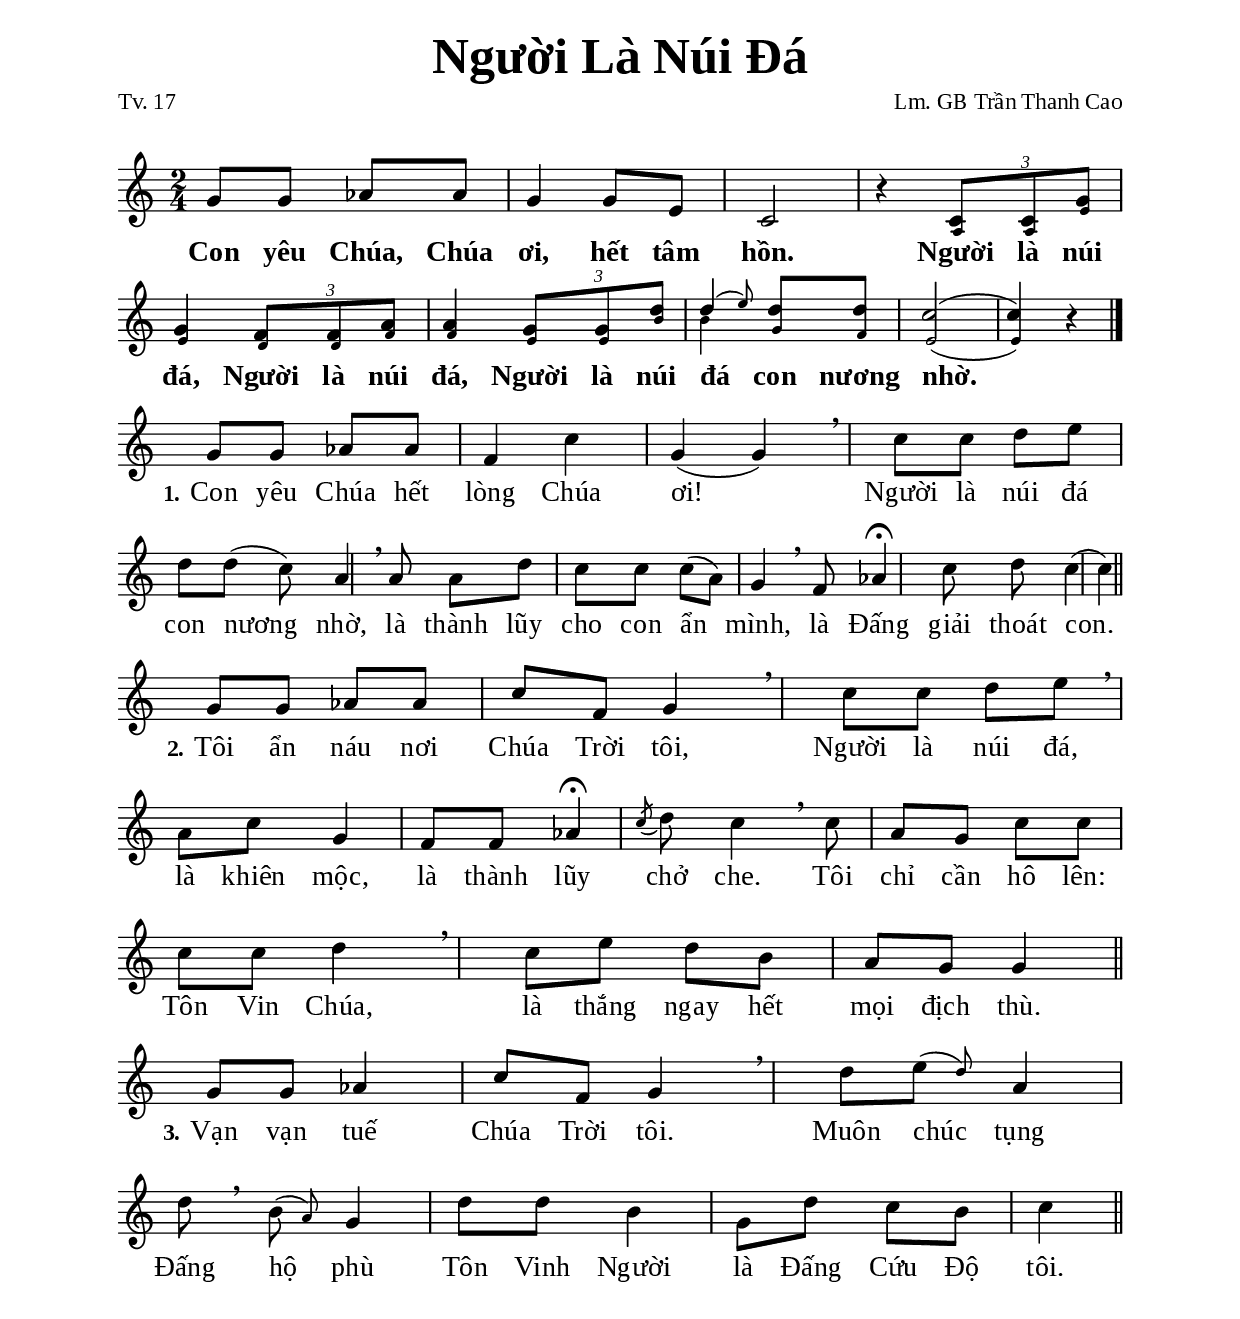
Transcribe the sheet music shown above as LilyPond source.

% Cài đặt chung
\version "2.22.1"
\include "english.ly"

\header {
  title = \markup { \fontsize #3 "Người Là Núi Đá" }
  poet = "Tv. 17"
  composer = "Lm. GB Trần Thanh Cao"
  arranger = " "
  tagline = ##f
}

% Nhạc điệp khúc
nhacDiepKhucSop = \relative c'' {
  g8  g af af |
  g4 g8 e |
  c2 |
  r4 \tuplet 3/2 { c8 c g' } |
  g4 \tuplet 3/2 { f8 f a } |
  a4 \tuplet 3/2 { g8 g d' } |
  \afterGrace d4 (e8) d d |
  c2 ^( |
  c4) r \bar "|."
}

nhacDiepKhucBas = \relative c' {
  \skip 2
  \skip 2
  \skip 2
  r4 \tuplet 3/2 { a8 a e' } |
  e4 \tuplet 3/2 { d8 d f } |
  f4 \tuplet 3/2 { e8 e b' } |
  b4 g8 f |
  e2 _( |
  e4) r
}

% Nhạc phiên khúc
nhacPhienKhucMot = \relative c'' {
  g8 g af af f4 c' g (g) \breathe
  c8 c d e d d (c) a4 \breathe
  a8 a d c c c (a) g4 \breathe
  f8 af4 \fermata
  c8 d c4 (c) \bar "||"
}

nhacPhienKhucHai = \relative c'' {
  g8 g af af c f, g4 \breathe
  c8 c d e \breathe
  a, c g4 f8 f af4 \fermata
  \acciaccatura c8 d c4 \breathe
  c8 a g c c c c d4 \breathe
  c8 e d b a g g4 \bar "||"
}

nhacPhienKhucBa = \relative c'' {
  g8 g af4 c8 f, g4 \breathe
  d'8 \afterGrace e (d) a4 d8 \breathe
  \afterGrace b (a) g4
  d'8 d b4 g8 d' c b c4 \bar "||"
}

% Lời điệp khúc
loiDiepKhuc = \lyricmode {
  Con yêu Chúa, Chúa ơi, hết tâm hồn.
  Người là núi đá, Người là núi đá,
  Người là núi đá con nương nhờ.
}

% Lời phiên khúc
loiPhienKhucMot = \lyricmode {
  \set stanza = #"1."
  Con yêu Chúa hết lòng Chúa ơi!
  Người là núi đá con nương nhờ,
  là thành lũy cho con ẩn mình,
  là Đấng giải thoát con.
}

loiPhienKhucHai = \lyricmode {
  \set stanza = #"2."
  Tôi ẩn náu nơi Chúa Trời tôi,
  Người là núi đá,
  là khiên mộc, là thành lũy chở che.
  Tôi chỉ cần hô lên: Tôn Vin Chúa,
  là thắng ngay hết mọi địch thù.
}

loiPhienKhucBa = \lyricmode {
  \set stanza = #"3."
  Vạn vạn tuế Chúa Trời tôi.
  Muôn chúc tụng Đấng hộ phù
  Tôn Vinh Người là Đấng Cứu Độ tôi.
}


% Dàn trang
\paper {
  #(set-paper-size "a4")
  top-margin = 20\mm
  bottom-margin = 10\mm
  left-margin = 20\mm
  right-margin = 20\mm
  indent = #0
  #(define fonts
    (make-pango-font-tree
      "Liberation Serif"
      "Liberation Serif"
      "Liberation Serif"
      (/ 20 20)))
  page-count = #1
  system-system-spacing = #'((basic-distance . 12.5))
  score-system-spacing = #'((basic-distance . 12.))
}

% Thiết lập tông và nhịp
TongNhip = { \key c \major \time 2/4 }

% Đổi kích thước nốt cho bè phụ
notBePhu =
#(define-music-function (font-size music) (number? ly:music?)
   (for-some-music
     (lambda (m)
       (if (music-is-of-type? m 'rhythmic-event)
           (begin
             (set! (ly:music-property m 'tweaks)
                   (cons `(font-size . ,font-size)
                         (ly:music-property m 'tweaks)))
             #t)
           #f))
     music)
   music)

\score {
  \new ChoirStaff <<
    \new Staff = diepKhuc \with {
        \consists "Merge_rests_engraver"
        %\magnifyStaff #(magstep +1)
        printPartCombineTexts = ##f
      }
      <<
      \new Voice \TongNhip \partCombine 
        \nhacDiepKhucSop
        \notBePhu -3 { \nhacDiepKhucBas }
      \new NullVoice = nhacThamChieu \nhacDiepKhucSop
      \new Lyrics \lyricsto nhacThamChieu \loiDiepKhuc
      >>
  >>
  \layout {
    \override Lyrics.LyricText.font-series = #'bold
    \override Lyrics.LyricText.font-size = #+2
    \override Lyrics.LyricSpace.minimum-distance = #2.2
    \override Score.BarNumber.break-visibility = ##(#f #f #f)
    \override Score.SpacingSpanner.uniform-stretching = ##t
  }
}

\score {
  \new ChoirStaff <<
    \new Staff = phienKhuc \with {
        %\magnifyStaff #(magstep +1)
      }
      <<
      \new Voice = beSop {
        \key c \major \time 2/4 \nhacPhienKhucMot
      }
    >>
    \new Lyrics \lyricsto beSop \loiPhienKhucMot
  >>
  \layout {
    \override Staff.TimeSignature.transparent = ##t
    \override Lyrics.LyricText.font-size = #+2
    \override Lyrics.LyricSpace.minimum-distance = #1.7
    \override Score.BarNumber.break-visibility = ##(#f #f #f)
    \override Score.SpacingSpanner.uniform-stretching = ##t
    \set Score.barAlways = ##t
    \set Score.defaultBarType = ""
  } 
}

\score {
  \new ChoirStaff <<
    \new Staff = phienKhuc \with {
        %\magnifyStaff #(magstep +1)
      }
      <<
      \new Voice = beSop {
        \key c \major \time 2/4 \nhacPhienKhucHai
      }
    >>
    \new Lyrics \lyricsto beSop \loiPhienKhucHai
  >>
  \layout {
    \override Staff.TimeSignature.transparent = ##t
    \override Lyrics.LyricText.font-size = #+2
    \override Lyrics.LyricSpace.minimum-distance = #2.5
    \override Score.BarNumber.break-visibility = ##(#f #f #f)
    \override Score.SpacingSpanner.uniform-stretching = ##t
    \set Score.barAlways = ##t
    \set Score.defaultBarType = ""
  } 
}

\score {
  \new ChoirStaff <<
    \new Staff = phienKhuc \with {
        %\magnifyStaff #(magstep +1)
      }
      <<
      \new Voice = beSop {
        \key c \major \time 2/4 \nhacPhienKhucBa
      }
    >>
    \new Lyrics \lyricsto beSop \loiPhienKhucBa
  >>
  \layout {
    \override Staff.TimeSignature.transparent = ##t
    \override Lyrics.LyricText.font-size = #+2
    \override Lyrics.LyricSpace.minimum-distance = #2.5
    \override Score.BarNumber.break-visibility = ##(#f #f #f)
    \override Score.SpacingSpanner.uniform-stretching = ##t
    \set Score.barAlways = ##t
    \set Score.defaultBarType = ""
  } 
}
